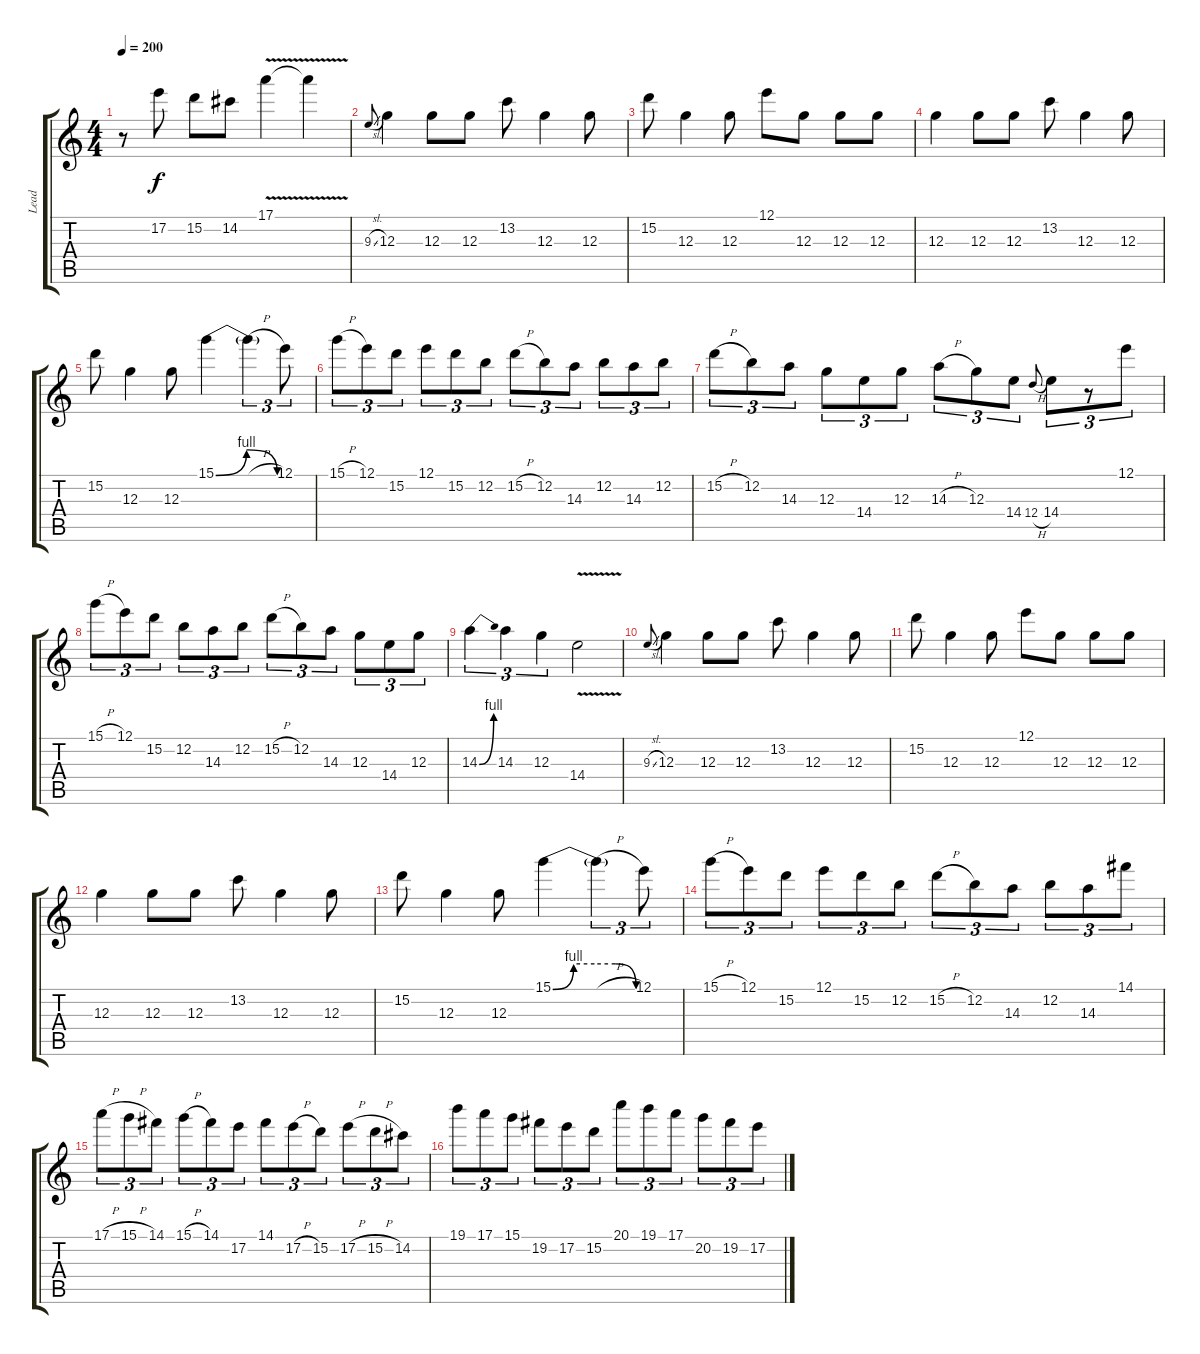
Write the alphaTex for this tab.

\track ("Lead" "Lead") {instrument overdrivenguitar}
\staff {score tabs}
\tuning (E4 B3 G3 D3 A2 E2) {hide}
\ts (4 4)
\tempo 200
\clef g2
\ks c
r.8{dy f} 17.2.8 15.2.8 14.2.8 17.1{v}.4 17.1{t}.4 |
9.3{sl}.8{gr onbeat} 12.3.4 12.3.8 12.3.8 13.2.8 12.3.4 12.3.8 |
15.2.8 12.3.4 12.3.8 12.1.8 12.3.8 12.3.8 12.3.8 |
12.3.4 12.3.8 12.3.8 13.2.8 12.3.4 12.3.8 |
15.2.8 12.3.4 12.3.8 15.1{be (bendrelease 0 0 10 4 20 4 60 0)}.4 15.1{h t}.4{tu (3 2)} 12.1.8{tu (3 2)} |
15.1{h}.8{tu (3 2)} 12.1.8{tu (3 2)} 15.2.8{tu (3 2)} 12.1.8{tu (3 2)} 15.2.8{tu (3 2)} 12.2.8{tu (3 2)} 15.2{h}.8{tu (3 2)} 12.2.8{tu (3 2)} 14.3.8{tu (3 2)} 12.2.8{tu (3 2)} 14.3.8{tu (3 2)} 12.2.8{tu (3 2)} |
15.2{h}.8{tu (3 2)} 12.2.8{tu (3 2)} 14.3.8{tu (3 2)} 12.3.8{tu (3 2)} 14.4.8{tu (3 2)} 12.3.8{tu (3 2)} 14.3{h}.8{tu (3 2)} 12.3.8{tu (3 2)} 14.4.8{tu (3 2)} 12.4{h}.8{gr onbeat} 14.4.8{tu (3 2)} r.8{tu (3 2)} 12.1.8{tu (3 2)} |
15.1{h}.8{tu (3 2)} 12.1.8{tu (3 2)} 15.2.8{tu (3 2)} 12.2.8{tu (3 2)} 14.3.8{tu (3 2)} 12.2.8{tu (3 2)} 15.2{h}.8{tu (3 2)} 12.2.8{tu (3 2)} 14.3.8{tu (3 2)} 12.3.8{tu (3 2)} 14.4.8{tu (3 2)} 12.3.8{tu (3 2)} |
14.3{be (bend 0 0 60 4)}.4{tu (3 2)} 14.3.4{tu (3 2)} 12.3.4{tu (3 2)} 14.4{v}.2 |
9.3{sl}.8{gr onbeat} 12.3.4 12.3.8 12.3.8 13.2.8 12.3.4 12.3.8 |
15.2.8 12.3.4 12.3.8 12.1.8 12.3.8 12.3.8 12.3.8 |
12.3.4 12.3.8 12.3.8 13.2.8 12.3.4 12.3.8 |
15.2.8 12.3.4 12.3.8 15.1{be (custom 0 0 15 4 30 4 45 4 60 0)}.4 15.1{h t}.4{tu (3 2)} 12.1.8{tu (3 2)} |
15.1{h}.8{tu (3 2)} 12.1.8{tu (3 2)} 15.2.8{tu (3 2)} 12.1.8{tu (3 2)} 15.2.8{tu (3 2)} 12.2.8{tu (3 2)} 15.2{h}.8{tu (3 2)} 12.2.8{tu (3 2)} 14.3.8{tu (3 2)} 12.2.8{tu (3 2)} 14.3.8{tu (3 2)} 14.1.8{tu (3 2)} |
17.1{h}.8{tu (3 2)} 15.1{h}.8{tu (3 2)} 14.1.8{tu (3 2)} 15.1{h}.8{tu (3 2)} 14.1.8{tu (3 2)} 17.2.8{tu (3 2)} 14.1.8{tu (3 2)} 17.2{h}.8{tu (3 2)} 15.2.8{tu (3 2)} 17.2{h}.8{tu (3 2)} 15.2{h}.8{tu (3 2)} 14.2.8{tu (3 2)} |
19.1.8{tu (3 2)} 17.1.8{tu (3 2)} 15.1.8{tu (3 2)} 19.2.8{tu (3 2)} 17.2.8{tu (3 2)} 15.2.8{tu (3 2)} 20.1.8{tu (3 2)} 19.1.8{tu (3 2)} 17.1.8{tu (3 2)} 20.2.8{tu (3 2)} 19.2.8{tu (3 2)} 17.2.8{tu (3 2)}
